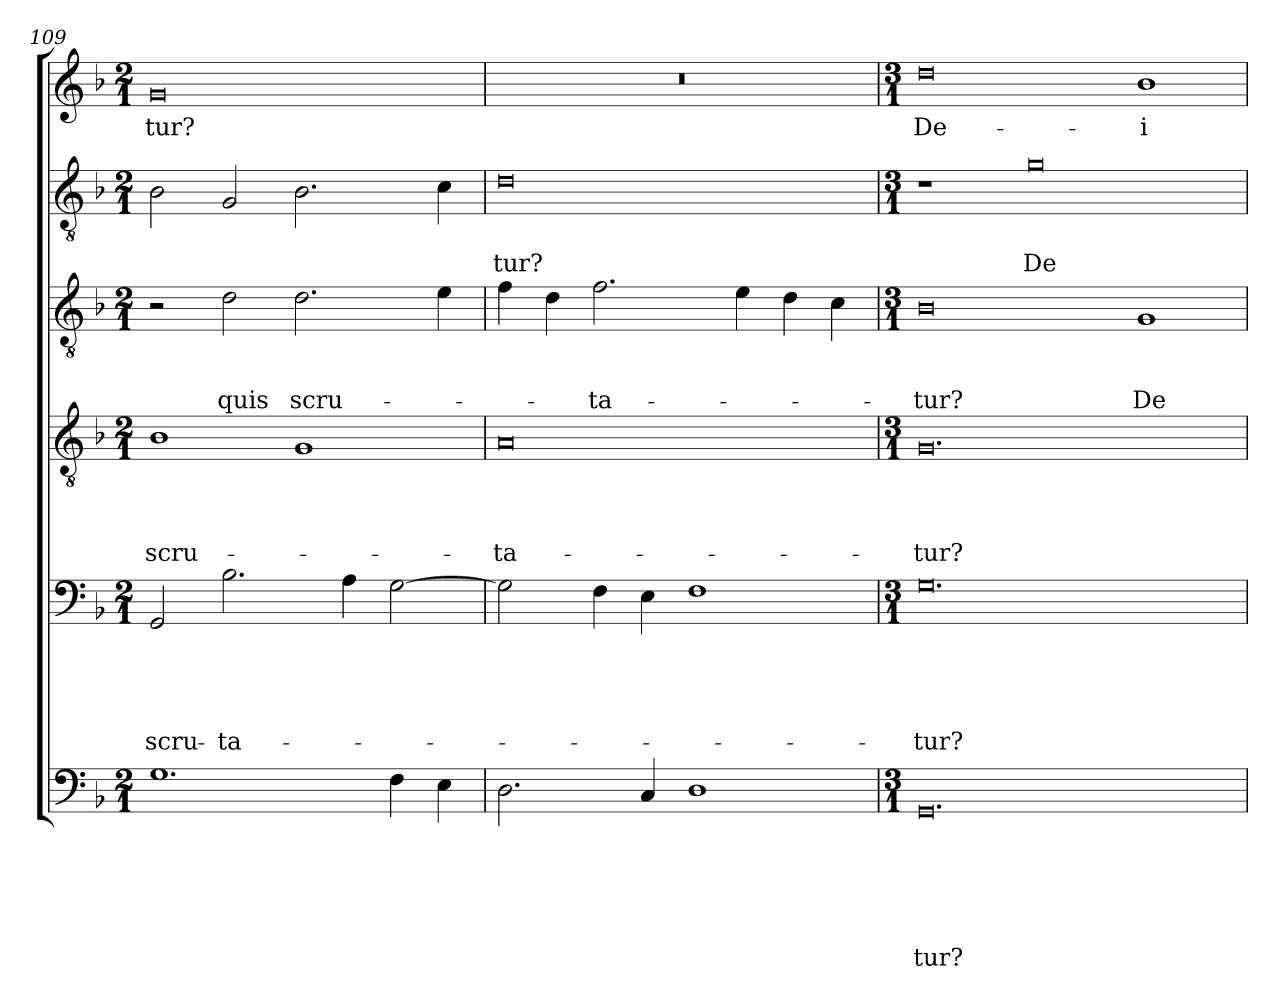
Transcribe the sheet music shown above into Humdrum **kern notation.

**kern	**text	**text	**text	**text	**text	**text	**kern	**text	**text	**text	**text	**text	**kern	**text	**text	**text	**text	**kern	**text	**text	**text	**kern	**text	**text	**kern	**text
*part6	*part6	*part6	*part6	*part6	*part6	*part6	*part5	*part5	*part5	*part5	*part5	*part5	*part4	*part4	*part4	*part4	*part4	*part3	*part3	*part3	*part3	*part2	*part2	*part2	*part1	*part1
*staff6	*staff6	*staff6	*staff6	*staff6	*staff6	*staff6	*staff5	*staff5	*staff5	*staff5	*staff5	*staff5	*staff4	*staff4	*staff4	*staff4	*staff4	*staff3	*staff3	*staff3	*staff3	*staff2	*staff2	*staff2	*staff1	*staff1
!!LO:LB:g=z
*clefF4	*	*	*	*	*	*	*clefF4	*	*	*	*	*	*clefGv2	*	*	*	*	*clefGv2	*	*	*	*clefGv2	*	*	*clefG2	*
*k[b-]	*	*	*	*	*	*	*k[b-]	*	*	*	*	*	*k[b-]	*	*	*	*	*k[b-]	*	*	*	*k[b-]	*	*	*k[b-]	*
*F:	*	*	*	*	*	*	*F:	*	*	*	*	*	*F:	*	*	*	*	*F:	*	*	*	*F:	*	*	*F:	*
*M2/1	*	*	*	*	*	*	*M2/1	*	*	*	*	*	*M2/1	*	*	*	*	*M2/1	*	*	*	*M2/1	*	*	*M2/1	*
=109	=109	=109	=109	=109	=109	=109	=109	=109	=109	=109	=109	=109	=109	=109	=109	=109	=109	=109	=109	=109	=109	=109	=109	=109	=109	=109
!	!	!	!	!	!	!	!	!	!	!	!	!LO:LY:b	!	!	!	!	!LO:LY:b	!	!	!	!	!	!	!	!	!LO:LY:b
1.G	.	.	.	.	.	.	2GG/	.	.	.	.	scru-	1B-	.	.	.	scru-	2r	.	.	.	2B-\	.	.	0g	-tur?
!	!	!	!	!	!	!	!	!	!	!	!	!LO:LY:b	!	!	!	!	!	!	!	!	!LO:LY:b	!	!	!	!	!
.	.	.	.	.	.	.	2.B-\	.	.	.	.	-ta-	.	.	.	.	.	2d\	.	.	quis	2G/	.	.	.	.
!	!	!	!	!	!	!	!	!	!	!	!	!	!	!	!	!	!	!	!	!	!LO:LY:b	!	!	!	!	!
.	.	.	.	.	.	.	.	.	.	.	.	.	1G	.	.	.	.	2.d\	.	.	scru-	2.B-\	.	.	.	.
.	.	.	.	.	.	.	4A\	.	.	.	.	.	.	.	.	.	.	.	.	.	.	.	.	.	.	.
4F\	.	.	.	.	.	.	[2G\	.	.	.	.	.	.	.	.	.	.	.	.	.	.	.	.	.	.	.
4E\	.	.	.	.	.	.	.	.	.	.	.	.	.	.	.	.	.	4e\	.	.	.	4c\	.	.	.	.
=110	=110	=110	=110	=110	=110	=110	=110	=110	=110	=110	=110	=110	=110	=110	=110	=110	=110	=110	=110	=110	=110	=110	=110	=110	=110	=110
!	!	!	!	!	!	!	!	!	!	!	!	!	!	!	!	!	!LO:LY:b	!	!	!	!	!	!	!LO:LY:b	!	!
2.D\	.	.	.	.	.	.	2G\]	.	.	.	.	.	0A	.	.	.	-ta-	4f\	.	.	.	0d	.	-tur?	0r	.
.	.	.	.	.	.	.	.	.	.	.	.	.	.	.	.	.	.	4d\	.	.	.	.	.	.	.	.
!	!	!	!	!	!	!	!	!	!	!	!	!	!	!	!	!	!	!	!	!	!LO:LY:b	!	!	!	!	!
.	.	.	.	.	.	.	4F\	.	.	.	.	.	.	.	.	.	.	2.f\	.	.	-ta-	.	.	.	.	.
4C/	.	.	.	.	.	.	4E\	.	.	.	.	.	.	.	.	.	.	.	.	.	.	.	.	.	.	.
1D	.	.	.	.	.	.	1F	.	.	.	.	.	.	.	.	.	.	.	.	.	.	.	.	.	.	.
.	.	.	.	.	.	.	.	.	.	.	.	.	.	.	.	.	.	4e\	.	.	.	.	.	.	.	.
.	.	.	.	.	.	.	.	.	.	.	.	.	.	.	.	.	.	4d\	.	.	.	.	.	.	.	.
.	.	.	.	.	.	.	.	.	.	.	.	.	.	.	.	.	.	4c\	.	.	.	.	.	.	.	.
=111	=111	=111	=111	=111	=111	=111	=111	=111	=111	=111	=111	=111	=111	=111	=111	=111	=111	=111	=111	=111	=111	=111	=111	=111	=111	=111
*M3/1	*	*	*	*	*	*	*M3/1	*	*	*	*	*	*M3/1	*	*	*	*	*M3/1	*	*	*	*M3/1	*	*	*M3/1	*
!	!	!	!	!	!	!LO:LY:b	!	!	!	!	!	!LO:LY:b	!	!	!	!	!LO:LY:b	!	!	!	!LO:LY:b	!	!	!	!	!LO:LY:b
0.GG	.	.	.	.	.	-tur?	0.G	.	.	.	.	-tur?	0.G	.	.	.	-tur?	0B-	.	.	-tur?	1r	.	.	0dd	De-
!	!	!	!	!	!	!	!	!	!	!	!	!	!	!	!	!	!	!	!	!	!	!	!	!LO:LY:b	!	!
.	.	.	.	.	.	.	.	.	.	.	.	.	.	.	.	.	.	.	.	.	.	0g	.	De-	.	.
!	!	!	!	!	!	!	!	!	!	!	!	!	!	!	!	!	!	!	!	!	!LO:LY:b	!	!	!	!	!LO:LY:b
.	.	.	.	.	.	.	.	.	.	.	.	.	.	.	.	.	.	1G	.	.	De-	.	.	.	1b-	-i
=	=	=	=	=	=	=	=	=	=	=	=	=	=	=	=	=	=	=	=	=	=	=	=	=	=	=
*-	*-	*-	*-	*-	*-	*-	*-	*-	*-	*-	*-	*-	*-	*-	*-	*-	*-	*-	*-	*-	*-	*-	*-	*-	*-	*-
